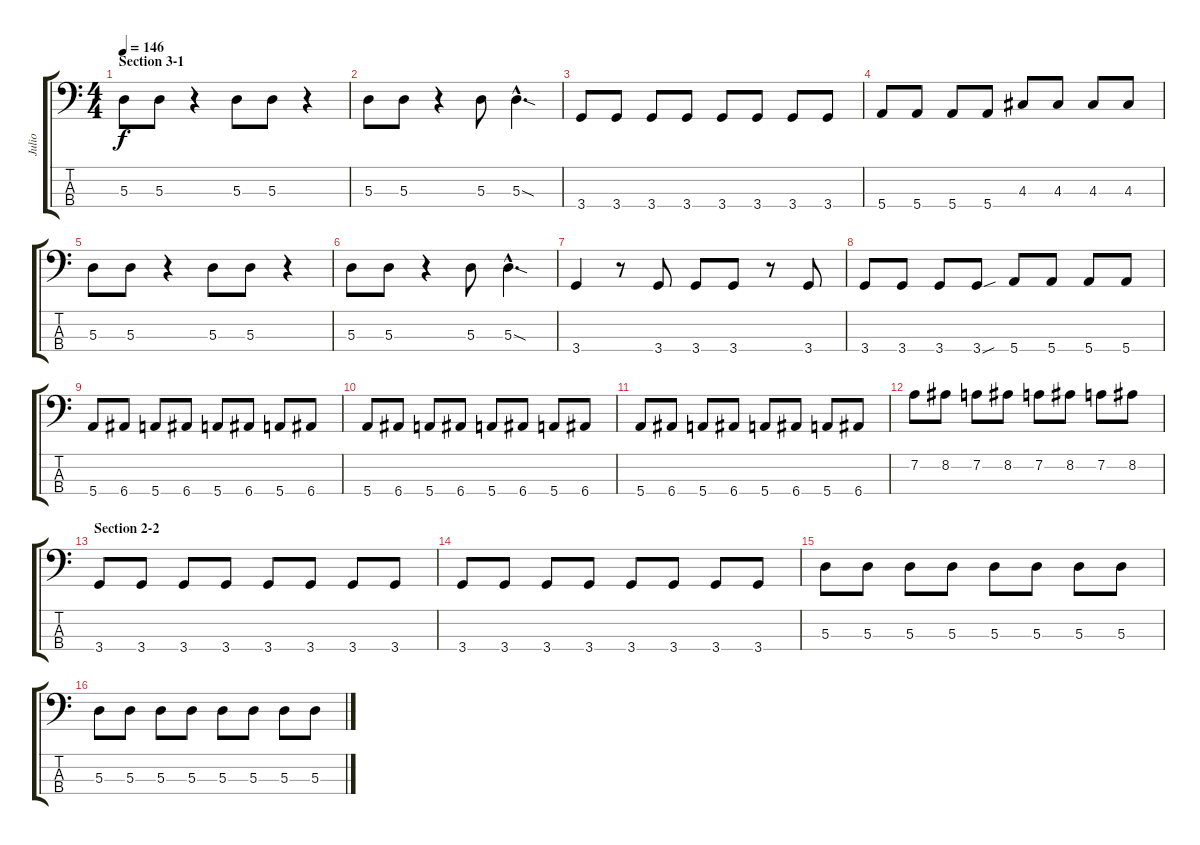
\track ("Julio" "Julio") {instrument electricbassfinger}
\staff {score tabs}
\tuning (G2 D2 A1 E1) {hide}
\ts (4 4)
\section ("" "Section 3-1")
\tempo 146
\clef f4
\ks c
5.3.8{dy f} 5.3.8 r.4 5.3.8 5.3.8 r.4 |
5.3.8 5.3.8 r.4 5.3.8 5.3{sod hac}.4{d} |
3.4.8 3.4.8 3.4.8 3.4.8 3.4.8 3.4.8 3.4.8 3.4.8 |
5.4.8 5.4.8 5.4.8 5.4.8 4.3.8 4.3.8 4.3.8 4.3.8 |
5.3.8 5.3.8 r.4 5.3.8 5.3.8 r.4 |
5.3.8 5.3.8 r.4 5.3.8 5.3{sod hac}.4{d} |
3.4.4 r.8 3.4.8 3.4.8 3.4.8 r.8 3.4.8 |
3.4.8 3.4.8 3.4.8 3.4{sou}.8 5.4.8 5.4.8 5.4.8 5.4.8 |
5.4.8 6.4.8 5.4.8 6.4.8 5.4.8 6.4.8 5.4.8 6.4.8 |
5.4.8 6.4.8 5.4.8 6.4.8 5.4.8 6.4.8 5.4.8 6.4.8 |
5.4.8 6.4.8 5.4.8 6.4.8 5.4.8 6.4.8 5.4.8 6.4.8 |
7.2.8 8.2.8 7.2.8 8.2.8 7.2.8 8.2.8 7.2.8 8.2.8 |
\section ("" "Section 2-2")
3.4.8 3.4.8 3.4.8 3.4.8 3.4.8 3.4.8 3.4.8 3.4.8 |
3.4.8 3.4.8 3.4.8 3.4.8 3.4.8 3.4.8 3.4.8 3.4.8 |
5.3.8 5.3.8 5.3.8 5.3.8 5.3.8 5.3.8 5.3.8 5.3.8 |
5.3.8 5.3.8 5.3.8 5.3.8 5.3.8 5.3.8 5.3.8 5.3.8
